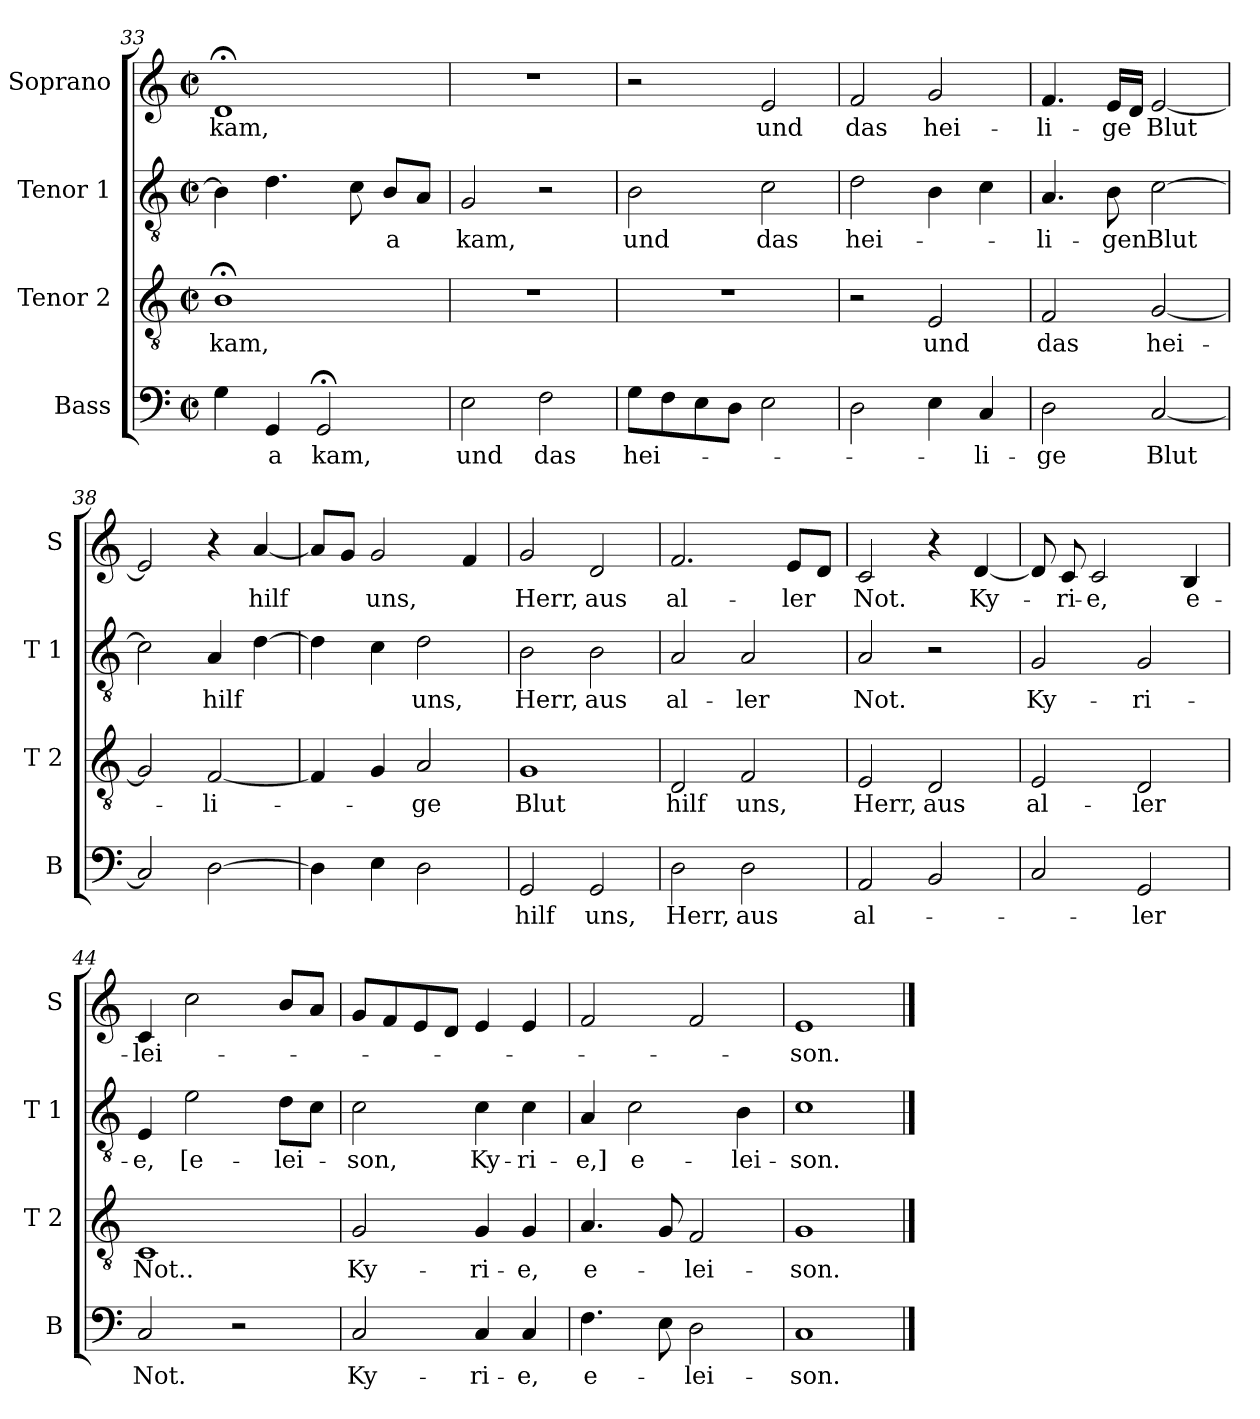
**kern	**text	**kern	**text	**kern	**text	**kern	**text
*part4	*part4	*part3	*part3	*part2	*part2	*part1	*part1
*staff4	*staff4	*staff3	*staff3	*staff2	*staff2	*staff1	*staff1
*I"Bass	*	*I"Tenor 2	*	*I"Tenor 1	*	*I"Soprano	*
*I'B	*	*I'T 2	*	*I'T 1	*	*I'S	*
*clefF4	*	*clefGv2	*	*clefGv2	*	*clefG2	*
*k[]	*	*k[]	*	*k[]	*	*k[]	*
*C:	*	*C:	*	*C:	*	*C:	*
*M2/2	*	*M2/2	*	*M2/2	*	*M2/2	*
*met(c|)	*	*met(c|)	*	*met(c|)	*	*met(c|)	*
=33	=33	=33	=33	=33	=33	=33	=33
!	!	!	!LO:LY:b	!	!	!	!LO:LY:b
4G\	.	1B;<	kam,	4B\]	.	1d;<	kam,
!	!LO:LY:b	!	!	!	!	!	!
4GG/	-a	.	.	4.d\	.	.	.
!	!LO:LY:b	!	!	!	!	!	!
2GG;</	kam,	.	.	.	.	.	.
.	.	.	.	8c\	.	.	.
!	!	!	!	!	!LO:LY:b	!	!
.	.	.	.	8B/L	-a	.	.
.	.	.	.	8A/J	.	.	.
=34	=34	=34	=34	=34	=34	=34	=34
!	!LO:LY:b	!	!	!	!LO:LY:b	!	!
2E\	und	1r	.	2G/	kam,	1r	.
!	!LO:LY:b	!	!	!	!	!	!
2F\	das	.	.	2r	.	.	.
=35	=35	=35	=35	=35	=35	=35	=35
!	!LO:LY:b	!	!	!	!LO:LY:b	!	!
8G\L	hei-	1r	.	2B\	und	2r	.
8F\	.	.	.	.	.	.	.
8E\	.	.	.	.	.	.	.
8D\J	.	.	.	.	.	.	.
!	!	!	!	!	!LO:LY:b	!	!LO:LY:b
2E\	.	.	.	2c\	das	2e/	und
=36	=36	=36	=36	=36	=36	=36	=36
!	!	!	!	!	!LO:LY:b	!	!LO:LY:b
2D\	.	2r	.	2d\	hei-	2f/	das
!	!	!	!LO:LY:b	!	!	!	!LO:LY:b
4E\	.	2E/	und	4B\	.	2g/	hei-
!	!LO:LY:b	!	!	!	!	!	!
4C/	-li-	.	.	4c\	.	.	.
!!LO:PB:g=z
=37	=37	=37	=37	=37	=37	=37	=37
!	!LO:LY:b	!	!LO:LY:b	!	!LO:LY:b	!	!LO:LY:b
2D\	-ge	2F/	das	4.A/	-li-	4.f/	-li-
!	!	!	!	!	!LO:LY:b	!	!LO:LY:b
.	.	.	.	8B\	-gen	16e/LL	-ge
.	.	.	.	.	.	16d/JJ	.
!	!LO:LY:b	!	!LO:LY:b	!	!LO:LY:b	!	!LO:LY:b
[2C/	Blut	[2G/	hei-	[2c\	Blut	[2e/	Blut
=38	=38	=38	=38	=38	=38	=38	=38
2C/]	.	2G/]	.	2c\]	.	2e/]	.
!	!	!	!LO:LY:b	!	!LO:LY:b	!	!
[2D\	.	[2F/	-li-	4A/	hilf	4r	.
!	!	!	!	!	!	!	!LO:LY:b
.	.	.	.	[4d\	.	[4a/	hilf
=39	=39	=39	=39	=39	=39	=39	=39
4D\]	.	4F/]	.	4d\]	.	8a/L]	.
.	.	.	.	.	.	8g/J	.
!	!	!	!	!	!	!	!LO:LY:b
4E\	.	4G/	.	4c\	.	2g/	uns,
!	!	!	!LO:LY:b	!	!LO:LY:b	!	!
2D\	.	2A/	-ge	2d\	uns,	.	.
.	.	.	.	.	.	4f/	.
=40	=40	=40	=40	=40	=40	=40	=40
!	!LO:LY:b	!	!LO:LY:b	!	!LO:LY:b	!	!LO:LY:b
2GG/	hilf	1G	Blut	2B\	Herr,	2g/	Herr,
!	!LO:LY:b	!	!	!	!LO:LY:b	!	!LO:LY:b
2GG/	uns,	.	.	2B\	aus	2d/	aus
=41	=41	=41	=41	=41	=41	=41	=41
!	!LO:LY:b	!	!LO:LY:b	!	!LO:LY:b	!	!LO:LY:b
2D\	Herr,	2D/	hilf	2A/	al-	2.f/	al-
!	!LO:LY:b	!	!LO:LY:b	!	!LO:LY:b	!	!
2D\	aus	2F/	uns,	2A/	-ler	.	.
!	!	!	!	!	!	!	!LO:LY:b
.	.	.	.	.	.	8e/L	-ler
.	.	.	.	.	.	8d/J	.
!!LO:LB:g=z
=42	=42	=42	=42	=42	=42	=42	=42
!	!LO:LY:b	!	!LO:LY:b	!	!LO:LY:b	!	!LO:LY:b
2AA/	al-	2E/	Herr,	2A/	Not.	2c/	Not.
!	!	!	!LO:LY:b	!	!	!	!
2BB/	.	2D/	aus	2r	.	4r	.
!	!	!	!	!	!	!	!LO:LY:b
.	.	.	.	.	.	[4d/	Ky-
=43	=43	=43	=43	=43	=43	=43	=43
!	!	!	!LO:LY:b	!	!LO:LY:b	!	!
2C/	.	2E/	al-	2G/	Ky-	8d/]	.
!	!	!	!	!	!	!	!LO:LY:b
.	.	.	.	.	.	8c/	-ri-
!	!	!	!	!	!	!	!LO:LY:b
.	.	.	.	.	.	2c/	-e,
!	!LO:LY:b	!	!LO:LY:b	!	!LO:LY:b	!	!
2GG/	-ler	2D/	-ler	2G/	-ri-	.	.
!	!	!	!	!	!	!	!LO:LY:b
.	.	.	.	.	.	4B/	e-
=44	=44	=44	=44	=44	=44	=44	=44
!	!LO:LY:b	!	!LO:LY:b	!	!LO:LY:b	!	!LO:LY:b
2C/	Not.	1C	Not..	4E/	-e,	4c/	-lei-
!	!	!	!	!	!LO:LY:b	!	!
.	.	.	.	2e\	[e-	2cc\	.
2r	.	.	.	.	.	.	.
!	!	!	!	!	!LO:LY:b	!	!
.	.	.	.	8d\L	-lei-	8b/L	.
.	.	.	.	8c\J	.	8a/J	.
=45	=45	=45	=45	=45	=45	=45	=45
!	!LO:LY:b	!	!LO:LY:b	!	!LO:LY:b	!	!
2C/	Ky-	2G/	Ky-	2c\	-son,	8g/L	.
.	.	.	.	.	.	8f/	.
.	.	.	.	.	.	8e/	.
.	.	.	.	.	.	8d/J	.
!	!LO:LY:b	!	!LO:LY:b	!	!LO:LY:b	!	!
4C/	-ri-	4G/	-ri-	4c\	Ky-	4e/	.
!	!LO:LY:b	!	!LO:LY:b	!	!LO:LY:b	!	!
4C/	-e,	4G/	-e,	4c\	-ri-	4e/	.
=46	=46	=46	=46	=46	=46	=46	=46
!	!LO:LY:b	!	!LO:LY:b	!	!LO:LY:b	!	!
4.F\	e-	4.A/	e-	4A/	-e,]	2f/	.
!	!	!	!	!	!LO:LY:b	!	!
.	.	.	.	2c\	e-	.	.
8E\	.	8G/	.	.	.	.	.
!	!LO:LY:b	!	!LO:LY:b	!	!	!	!
2D\	-lei-	2F/	-lei-	.	.	2f/	.
!	!	!	!	!	!LO:LY:b	!	!
.	.	.	.	4B\	-lei-	.	.
=47	=47	=47	=47	=47	=47	=47	=47
!	!LO:LY:b	!	!LO:LY:b	!	!LO:LY:b	!	!LO:LY:b
1C	-son.	1G	-son.	1c	-son.	1e	-son.
==	==	==	==	==	==	==	==
*-	*-	*-	*-	*-	*-	*-	*-
